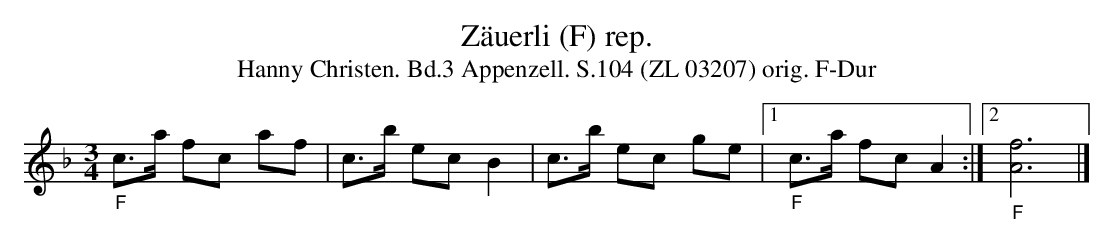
X:1
T:Zäuerli (F) rep.
T:Hanny Christen. Bd.3 Appenzell. S.104 (ZL 03207) orig. F-Dur
M:3/4
L:1/8
K:F
"_F"c>a fc af | c>b ec B2 | c>b ec ge |1 "_F"c>a fc A2 :|2 "_F"[A6f6] |]
